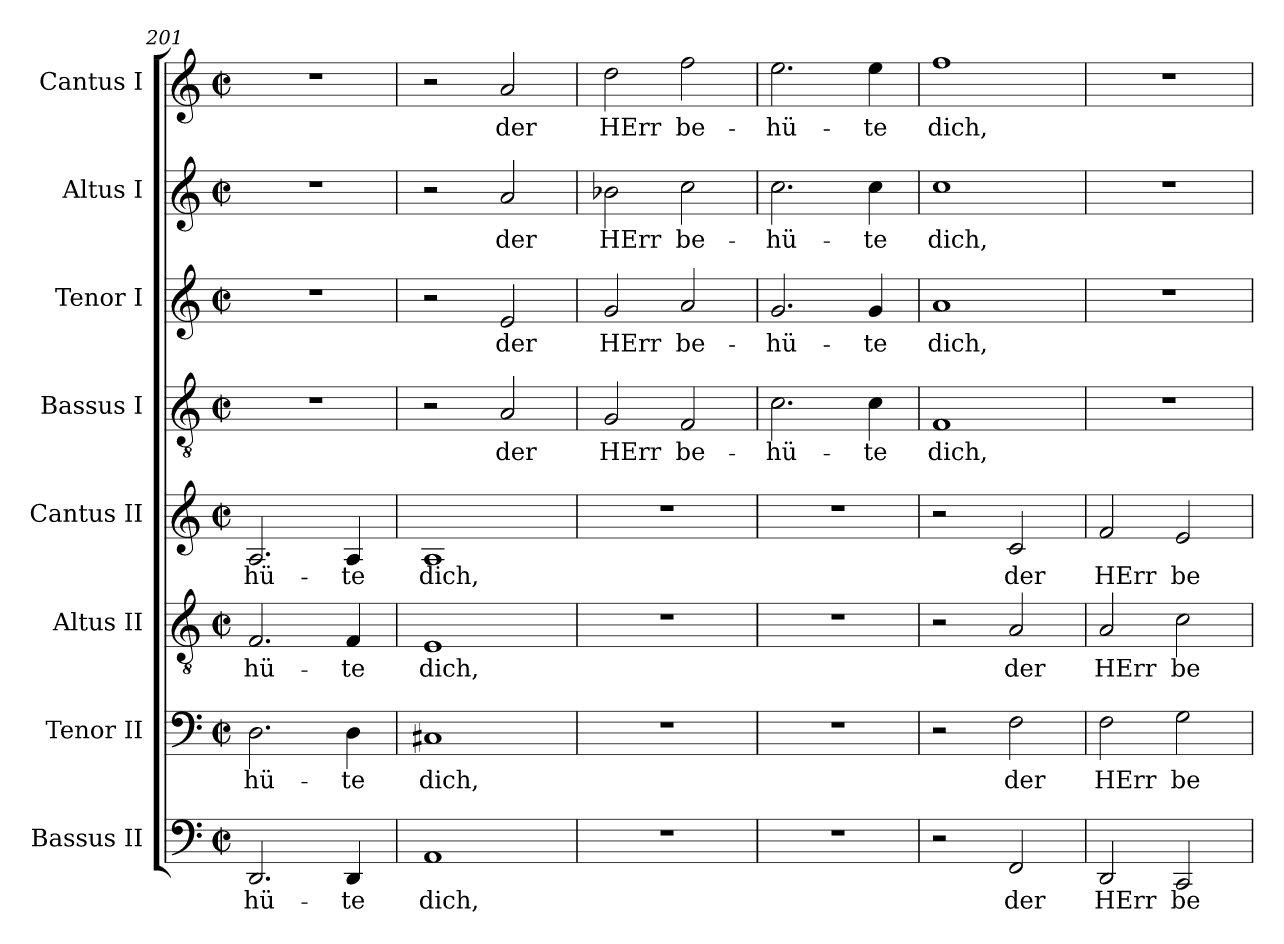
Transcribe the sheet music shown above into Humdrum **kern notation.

**kern	**text	**kern	**text	**kern	**text	**kern	**text	**kern	**text	**kern	**text	**kern	**text	**kern	**text
*part8	*part8	*part7	*part7	*part6	*part6	*part5	*part5	*part4	*part4	*part3	*part3	*part2	*part2	*part1	*part1
*staff8	*staff8	*staff7	*staff7	*staff6	*staff6	*staff5	*staff5	*staff4	*staff4	*staff3	*staff3	*staff2	*staff2	*staff1	*staff1
*I"Bassus II	*	*I"Tenor II	*	*I"Altus II	*	*I"Cantus II	*	*I"Bassus I	*	*I"Tenor I	*	*I"Altus I	*	*I"Cantus I	*
*I'B2	*	*I'T2	*	*I'A2	*	*I'C2	*	*I'B1	*	*I'T1	*	*I'A1	*	*I'C1	*
*clefF4	*	*clefF4	*	*clefGv2	*	*clefG2	*	*clefGv2	*	*clefG2	*	*clefG2	*	*clefG2	*
*k[]	*	*k[]	*	*k[]	*	*k[]	*	*k[]	*	*k[]	*	*k[]	*	*k[]	*
*C:	*	*C:	*	*C:	*	*C:	*	*C:	*	*C:	*	*C:	*	*C:	*
*M2/2	*	*M2/2	*	*M2/2	*	*M2/2	*	*M2/2	*	*M2/2	*	*M2/2	*	*M2/2	*
*met(c|)	*	*met(c|)	*	*met(c|)	*	*met(c|)	*	*met(c|)	*	*met(c|)	*	*met(c|)	*	*met(c|)	*
=201	=201	=201	=201	=201	=201	=201	=201	=201	=201	=201	=201	=201	=201	=201	=201
!	!LO:LY:b	!	!	!	!	!	!	!	!	!	!	!	!	!	!
!	!	!	!LO:LY:b	!	!	!	!	!	!	!	!	!	!	!	!
!	!	!	!	!	!LO:LY:b	!	!	!	!	!	!	!	!	!	!
!	!	!	!	!	!	!	!LO:LY:b	!	!	!	!	!	!	!	!
2.DD/	-hü-	2.D\	-hü-	2.F/	-hü-	2.A/	-hü-	1r	.	1r	.	1r	.	1r	.
!	!LO:LY:b	!	!	!	!	!	!	!	!	!	!	!	!	!	!
!	!	!	!LO:LY:b	!	!	!	!	!	!	!	!	!	!	!	!
!	!	!	!	!	!LO:LY:b	!	!	!	!	!	!	!	!	!	!
!	!	!	!	!	!	!	!LO:LY:b	!	!	!	!	!	!	!	!
4DD/	-te	4D\	-te	4F/	-te	4A/	-te	.	.	.	.	.	.	.	.
=202	=202	=202	=202	=202	=202	=202	=202	=202	=202	=202	=202	=202	=202	=202	=202
!	!LO:LY:b	!	!	!	!	!	!	!	!	!	!	!	!	!	!
!	!	!	!LO:LY:b	!	!	!	!	!	!	!	!	!	!	!	!
!	!	!	!	!	!LO:LY:b	!	!	!	!	!	!	!	!	!	!
!	!	!	!	!	!	!	!LO:LY:b	!	!	!	!	!	!	!	!
1AA	dich,	1C#X	dich,	1E	dich,	1A	dich,	2r	.	2r	.	2r	.	2r	.
!	!	!	!	!	!	!	!	!	!LO:LY:b	!	!	!	!	!	!
!	!	!	!	!	!	!	!	!	!	!	!LO:LY:b	!	!	!	!
!	!	!	!	!	!	!	!	!	!	!	!	!	!LO:LY:b	!	!
!	!	!	!	!	!	!	!	!	!	!	!	!	!	!	!LO:LY:b
.	.	.	.	.	.	.	.	2A/	der	2e/	der	2a/	der	2a/	der
=203	=203	=203	=203	=203	=203	=203	=203	=203	=203	=203	=203	=203	=203	=203	=203
!	!	!	!	!	!	!	!	!	!LO:LY:b	!	!	!	!	!	!
!	!	!	!	!	!	!	!	!	!	!	!LO:LY:b	!	!	!	!
!	!	!	!	!	!	!	!	!	!	!	!	!	!LO:LY:b	!	!
!	!	!	!	!	!	!	!	!	!	!	!	!	!	!	!LO:LY:b
1r	.	1r	.	1r	.	1r	.	2G/	HErr	2g/	HErr	2b-X\	HErr	2dd\	HErr
!	!	!	!	!	!	!	!	!	!LO:LY:b	!	!	!	!	!	!
!	!	!	!	!	!	!	!	!	!	!	!LO:LY:b	!	!	!	!
!	!	!	!	!	!	!	!	!	!	!	!	!	!LO:LY:b	!	!
!	!	!	!	!	!	!	!	!	!	!	!	!	!	!	!LO:LY:b
.	.	.	.	.	.	.	.	2F/	be-	2a/	be-	2cc\	be-	2ff\	be-
=204	=204	=204	=204	=204	=204	=204	=204	=204	=204	=204	=204	=204	=204	=204	=204
!	!	!	!	!	!	!	!	!	!LO:LY:b	!	!	!	!	!	!
!	!	!	!	!	!	!	!	!	!	!	!LO:LY:b	!	!	!	!
!	!	!	!	!	!	!	!	!	!	!	!	!	!LO:LY:b	!	!
!	!	!	!	!	!	!	!	!	!	!	!	!	!	!	!LO:LY:b
1r	.	1r	.	1r	.	1r	.	2.c\	-hü-	2.g/	-hü-	2.cc\	-hü-	2.ee\	-hü-
!	!	!	!	!	!	!	!	!	!LO:LY:b	!	!	!	!	!	!
!	!	!	!	!	!	!	!	!	!	!	!LO:LY:b	!	!	!	!
!	!	!	!	!	!	!	!	!	!	!	!	!	!LO:LY:b	!	!
!	!	!	!	!	!	!	!	!	!	!	!	!	!	!	!LO:LY:b
.	.	.	.	.	.	.	.	4c\	-te	4g/	-te	4cc\	-te	4ee\	-te
!!LO:PB:g=z
=205	=205	=205	=205	=205	=205	=205	=205	=205	=205	=205	=205	=205	=205	=205	=205
!	!	!	!	!	!	!	!	!	!LO:LY:b	!	!	!	!	!	!
!	!	!	!	!	!	!	!	!	!	!	!LO:LY:b	!	!	!	!
!	!	!	!	!	!	!	!	!	!	!	!	!	!LO:LY:b	!	!
!	!	!	!	!	!	!	!	!	!	!	!	!	!	!	!LO:LY:b
2r	.	2r	.	2r	.	2r	.	1F	dich,	1a	dich,	1cc	dich,	1ff	dich,
!	!LO:LY:b	!	!	!	!	!	!	!	!	!	!	!	!	!	!
!	!	!	!LO:LY:b	!	!	!	!	!	!	!	!	!	!	!	!
!	!	!	!	!	!LO:LY:b	!	!	!	!	!	!	!	!	!	!
!	!	!	!	!	!	!	!LO:LY:b	!	!	!	!	!	!	!	!
2FF/	der	2F\	der	2A/	der	2c/	der	.	.	.	.	.	.	.	.
=206	=206	=206	=206	=206	=206	=206	=206	=206	=206	=206	=206	=206	=206	=206	=206
!	!LO:LY:b	!	!	!	!	!	!	!	!	!	!	!	!	!	!
!	!	!	!LO:LY:b	!	!	!	!	!	!	!	!	!	!	!	!
!	!	!	!	!	!LO:LY:b	!	!	!	!	!	!	!	!	!	!
!	!	!	!	!	!	!	!LO:LY:b	!	!	!	!	!	!	!	!
2DD/	HErr	2F\	HErr	2A/	HErr	2f/	HErr	1r	.	1r	.	1r	.	1r	.
!	!LO:LY:b	!	!	!	!	!	!	!	!	!	!	!	!	!	!
!	!	!	!LO:LY:b	!	!	!	!	!	!	!	!	!	!	!	!
!	!	!	!	!	!LO:LY:b	!	!	!	!	!	!	!	!	!	!
!	!	!	!	!	!	!	!LO:LY:b	!	!	!	!	!	!	!	!
2CC/	be-	2G\	be-	2c\	be-	2e/	be-	.	.	.	.	.	.	.	.
=	=	=	=	=	=	=	=	=	=	=	=	=	=	=	=
*-	*-	*-	*-	*-	*-	*-	*-	*-	*-	*-	*-	*-	*-	*-	*-
